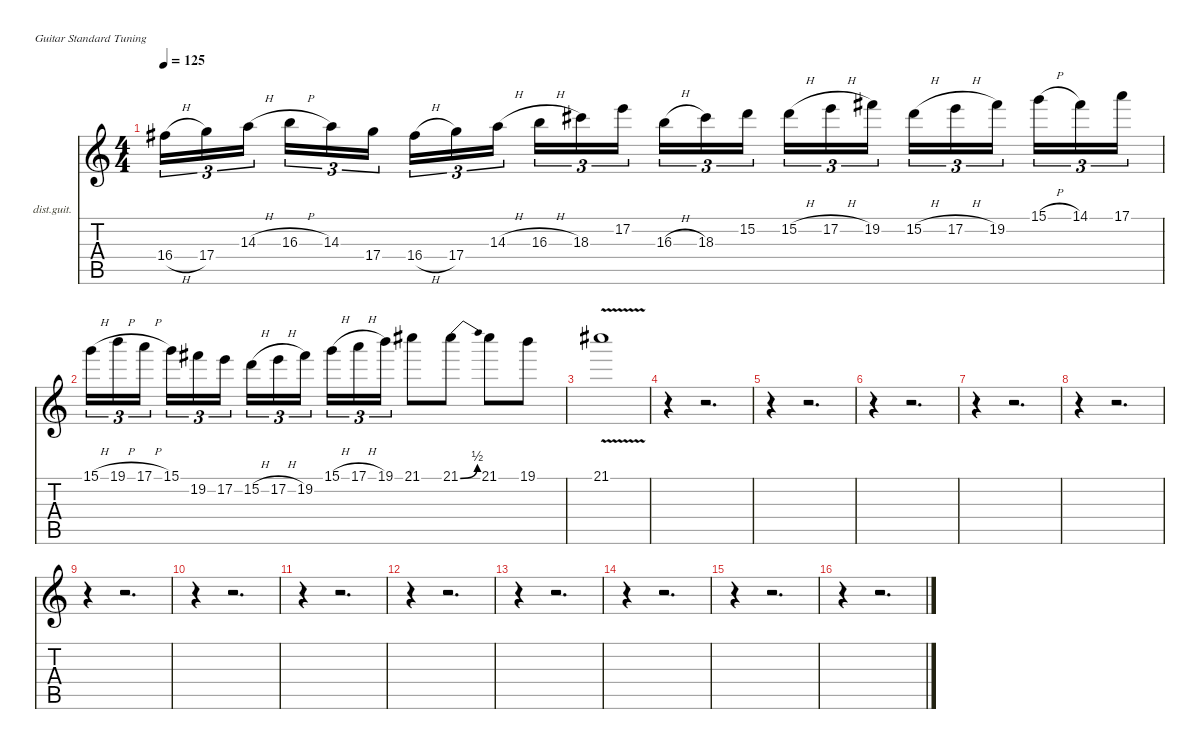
\defaultSystemsLayout 4
\hideDynamics
\bracketExtendMode nobrackets
\firstSystemTrackNameOrientation horizontal
\otherSystemsTrackNameOrientation horizontal
\track ("Vinnie Moore" "dist.guit.") {instrument distortionguitar}
\staff {score tabs}
\tuning (E4 B3 G3 D3 A2 E2)
\ts (4 4)
\tempo 125
\clef g2
\ks c
16.4{h acc #}.16{tu (3 2) dy f} 17.4.16{tu (3 2)} 14.3{h}.16{tu (3 2)} 16.3{h}.16{tu (3 2)} 14.3.16{tu (3 2)} 17.4.16{tu (3 2)} 16.4{h acc #}.16{tu (3 2)} 17.4.16{tu (3 2)} 14.3{h}.16{tu (3 2)} 16.3{h}.16{tu (3 2)} 18.3{acc #}.16{tu (3 2)} 17.2.16{tu (3 2)} 16.3{h}.16{tu (3 2)} 18.3{acc #}.16{tu (3 2)} 15.2.16{tu (3 2)} 15.2{h}.16{tu (3 2)} 17.2{h}.16{tu (3 2)} 19.2{acc #}.16{tu (3 2)} 15.2{h}.16{tu (3 2)} 17.2{h}.16{tu (3 2)} 19.2{acc #}.16{tu (3 2)} 15.1{h}.16{tu (3 2)} 14.1{acc #}.16{tu (3 2)} 17.1.16{tu (3 2)} |
15.1{h}.16{tu (3 2)} 19.1{h}.16{tu (3 2)} 17.1{h}.16{tu (3 2)} 15.1.16{tu (3 2)} 19.2{acc #}.16{tu (3 2)} 17.2.16{tu (3 2)} 15.2{h}.16{tu (3 2)} 17.2{h}.16{tu (3 2)} 19.2{acc #}.16{tu (3 2)} 15.1{h}.16{tu (3 2)} 17.1{h}.16{tu (3 2)} 19.1.16{tu (3 2)} 21.1{acc #}.8 21.1{be (bend 0 0 30 2) acc #}.8 21.1{acc #}.8 19.1.8 |
21.1{v acc #}.1 |
r.4 r.2{d} |
r.4 r.2{d} |
r.4 r.2{d} |
r.4 r.2{d} |
r.4 r.2{d} |
r.4 r.2{d} |
r.4 r.2{d} |
r.4 r.2{d} |
r.4 r.2{d} |
r.4 r.2{d} |
r.4 r.2{d} |
r.4 r.2{d} |
r.4 r.2{d}
